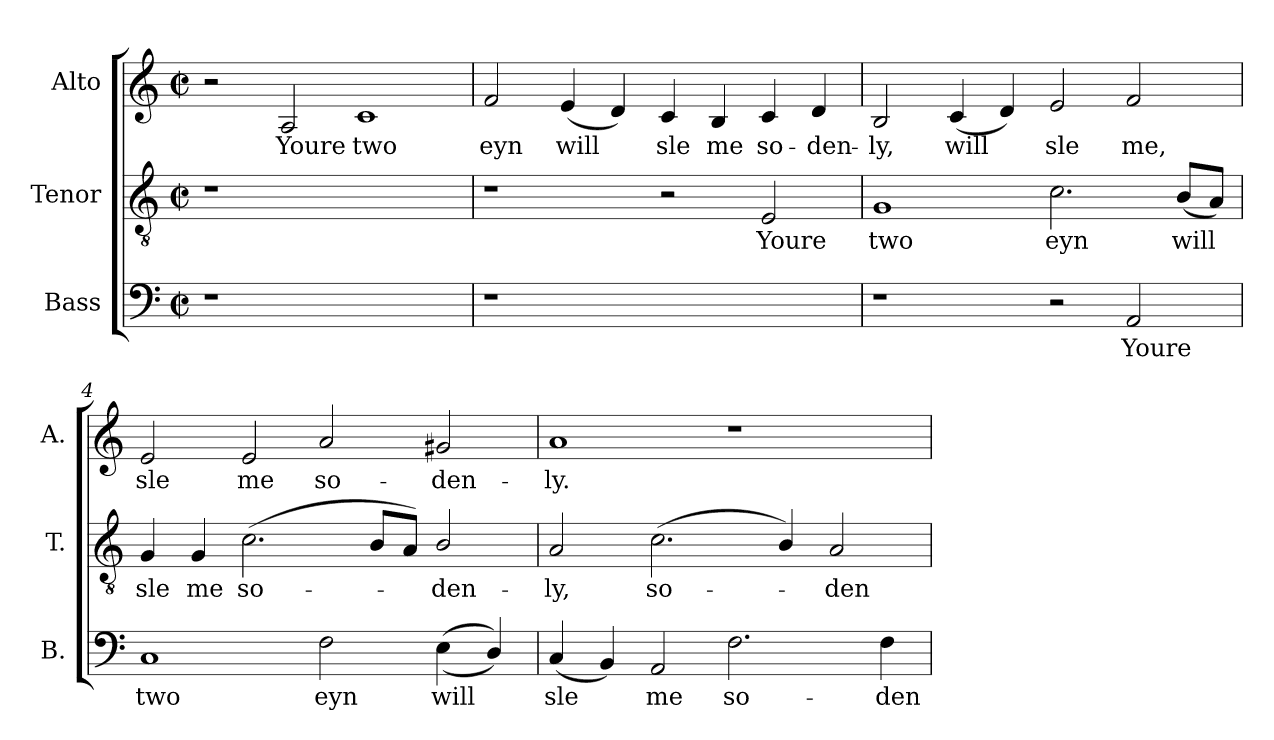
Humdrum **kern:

**kern	**text	**kern	**text	**kern	**text
*part3	*part3	*part2	*part2	*part1	*part1
*staff3	*staff3	*staff2	*staff2	*staff1	*staff1
*I"Bass	*	*I"Tenor	*	*I"Alto	*
*I'B.	*	*I'T.	*	*I'A.	*
!!LO:PB:g=z
*clefF4	*	*clefGv2	*	*clefG2	*
*	*	*ITrd7c12	*	*	*
*k[]	*	*k[]	*	*k[]	*
*C:	*	*C:	*	*C:	*
*M2/2	*	*M2/2	*	*M2/2	*
*met(c|)	*	*met(c|)	*	*met(c|)	*
=1	=1	=1	=1	=1	=1
!LO:N:vis=1	!	!LO:N:vis=1	!	!	!
1r	.	1r	.	2r	.
!	!	!	!	!	!LO:LY:b:color=#000000
.	.	.	.	2Ai/	Youre
!	!	!	!	!	!LO:LY:b:color=#000000
1ryy	.	1ryy	.	1ci	two
=2	=2	=2	=2	=2	=2
!LO:N:vis=1	!	!	!	!	!
!	!	!	!	!	!LO:LY:b:color=#000000
1r	.	1r	.	2fi/	eyn
!	!	!	!	!	!LO:LY:b:color=#000000
.	.	.	.	(4ei/	will
.	.	.	.	4di/)	.
!	!	!	!	!	!LO:LY:b:color=#000000
1ryy	.	2r	.	4ci/	sle
!	!	!	!	!	!LO:LY:b:color=#000000
.	.	.	.	4Bi/	me
!	!	!	!LO:LY:b:color=#000000	!	!
!	!	!	!	!	!LO:LY:b:color=#000000
.	.	2EEi/	Youre	4ci/	so-
!	!	!	!	!	!LO:LY:b:color=#000000
.	.	.	.	4di/	-den-
=3	=3	=3	=3	=3	=3
!	!	!	!LO:LY:b:color=#000000	!	!
!	!	!	!	!	!LO:LY:b:color=#000000
1r	.	1GGi	two	2Bi/	-ly,
!	!	!	!	!	!LO:LY:b:color=#000000
.	.	.	.	(4ci/	will
.	.	.	.	4di/)	.
!	!	!	!LO:LY:b:color=#000000	!	!
!	!	!	!	!	!LO:LY:b:color=#000000
2r	.	2.Ci\	eyn	2ei/	sle
!	!LO:LY:b:color=#000000	!	!	!	!
!	!	!	!	!	!LO:LY:b:color=#000000
2AAi/	Youre	.	.	2fi/	me,
!	!	!	!LO:LY:b:color=#000000	!	!
.	.	(8BBi/L	will	.	.
.	.	8AAi/J)	.	.	.
=4	=4	=4	=4	=4	=4
!	!LO:LY:b:color=#000000	!	!	!	!
!	!	!	!LO:LY:b:color=#000000	!	!
!	!	!	!	!	!LO:LY:b:color=#000000
1Ci	two	4GGi/	sle	2ei/	sle
!	!	!	!LO:LY:b:color=#000000	!	!
.	.	4GGi/	me	.	.
!	!	!	!LO:LY:b:color=#000000	!	!
!	!	!	!	!	!LO:LY:b:color=#000000
.	.	(2.Ci\	so-	2ei/	me
!	!LO:LY:b:color=#000000	!	!	!	!
!	!	!	!	!	!LO:LY:b:color=#000000
2Fi\	eyn	.	.	2ai/	so-
.	.	8BBi/L	.	.	.
.	.	8AAi/J)	.	.	.
!	!LO:LY:b:color=#000000	!	!	!	!
!	!	!	!LO:LY:b:color=#000000	!	!
!	!	!	!	!	!LO:LY:b:color=#000000
((4Ei\	will	2BBi/	-den-	2g#Xi/	-den-
4Di/))	.	.	.	.	.
=5	=5	=5	=5	=5	=5
!	!LO:LY:b:color=#000000	!	!	!	!
!	!	!	!LO:LY:b:color=#000000	!	!
!	!	!	!	!	!LO:LY:b:color=#000000
(4Ci/	sle	2AAi/	-ly,	1ai	-ly.
4BBi/)	.	.	.	.	.
!	!LO:LY:b:color=#000000	!	!	!	!
!	!	!	!LO:LY:b:color=#000000	!	!
2AAi/	me	(2.Ci\	so-	.	.
!	!LO:LY:b:color=#000000	!	!	!	!
2.Fi\	so-	.	.	1r	.
.	.	4BBi/)	.	.	.
!	!	!	!LO:LY:b:color=#000000	!	!
.	.	2AAi/	-den-	.	.
!	!LO:LY:b:color=#000000	!	!	!	!
4Fi\	-den-	.	.	.	.
=	=	=	=	=	=
*-	*-	*-	*-	*-	*-
